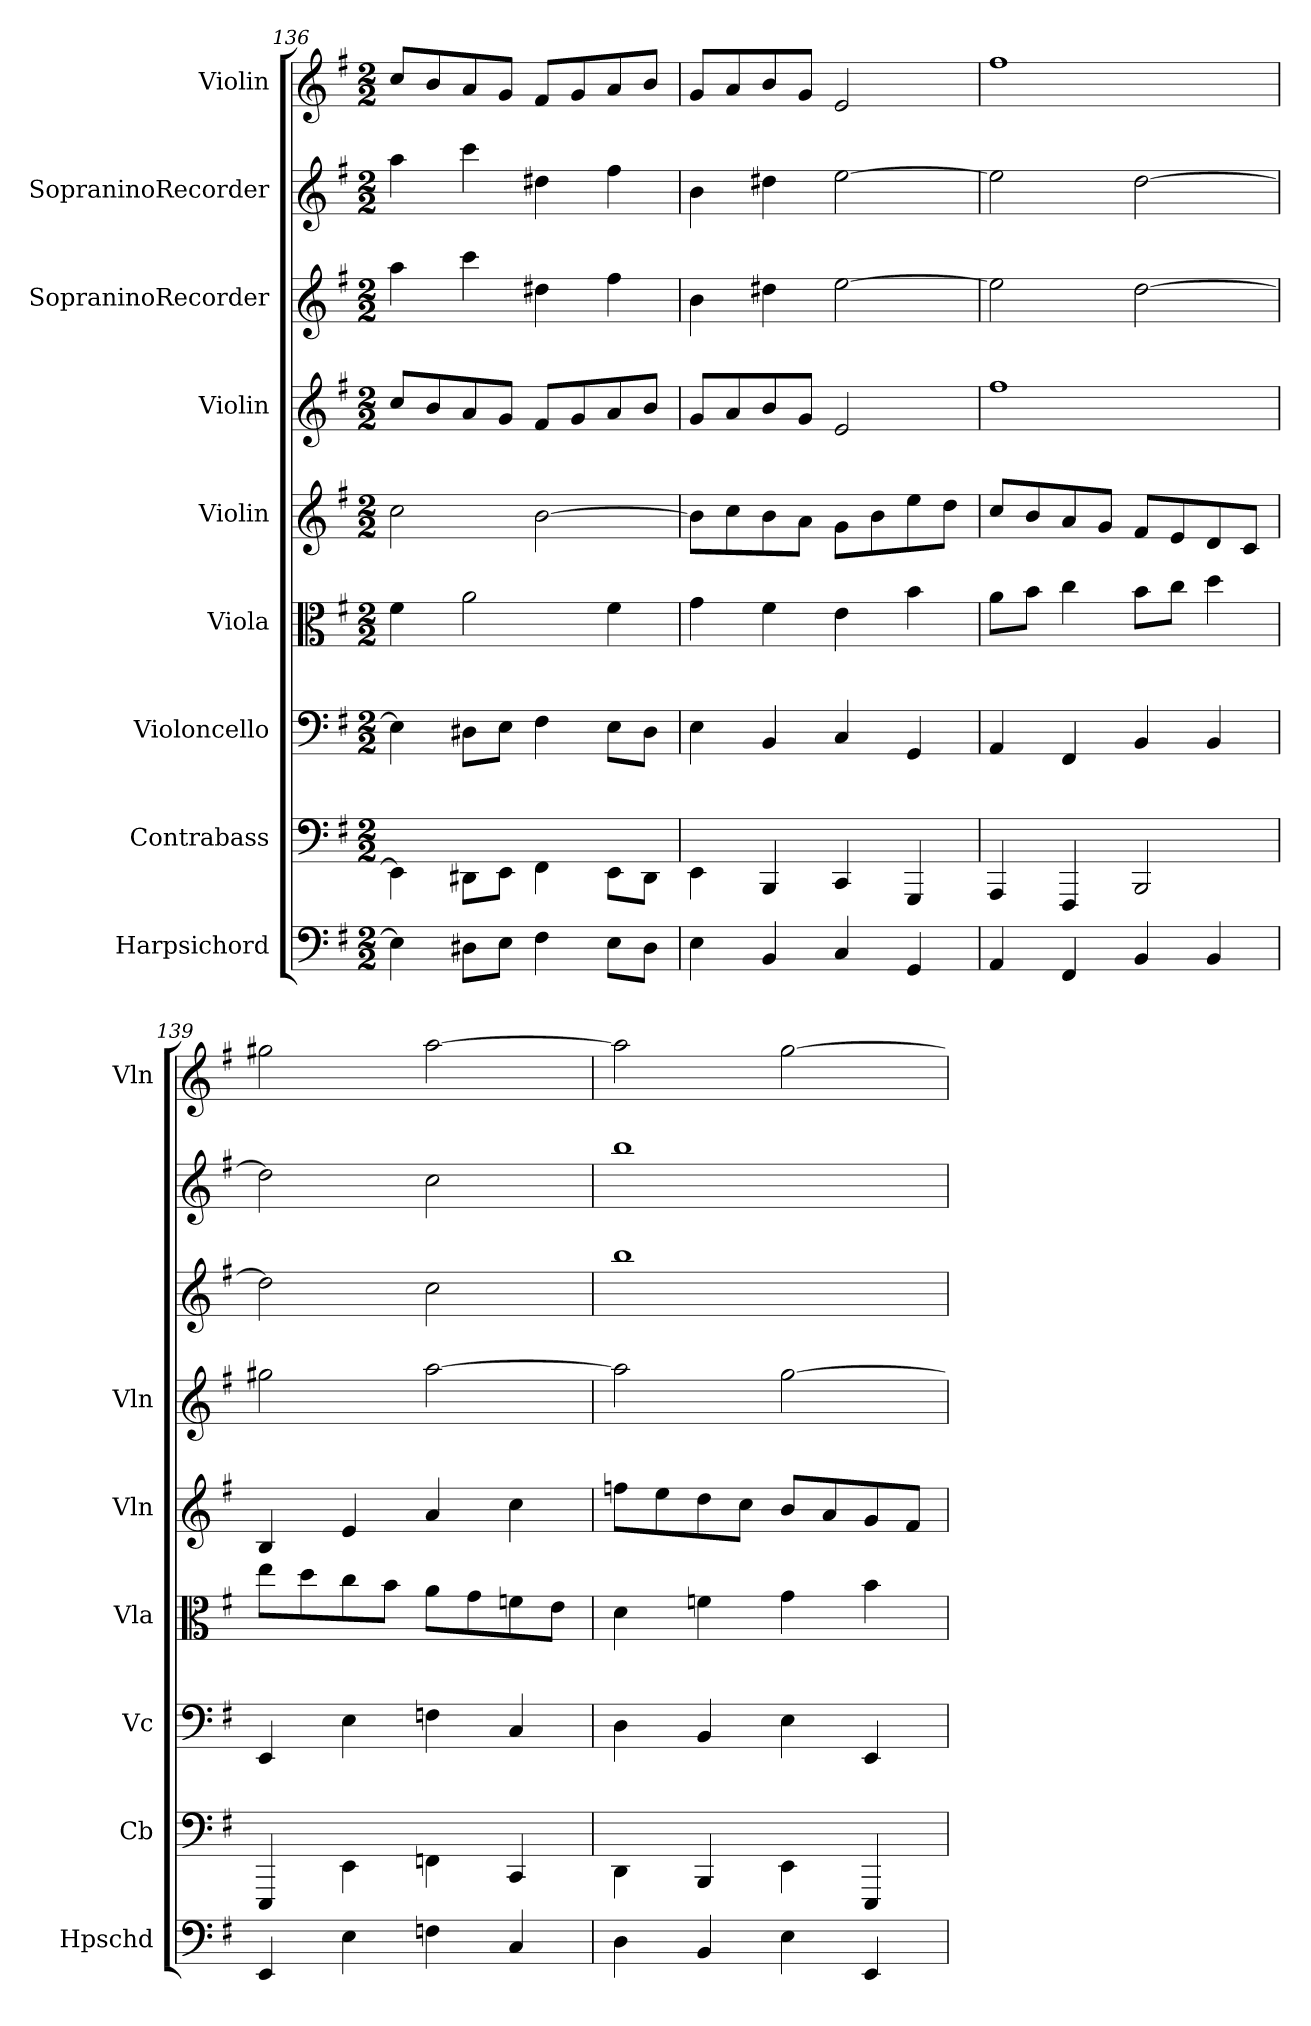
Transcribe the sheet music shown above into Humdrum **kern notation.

**kern	**kern	**kern	**kern	**kern	**kern	**kern	**kern	**kern
*part9	*part8	*part7	*part6	*part5	*part4	*part3	*part2	*part1
*staff9	*staff8	*staff7	*staff6	*staff5	*staff4	*staff3	*staff2	*staff1
*I"Harpsichord	*I"Contrabass	*I"Violoncello	*I"Viola	*I"Violin	*I"Violin	*I"SopraninoRecorder	*I"SopraninoRecorder	*I"Violin
*I'Hpschd	*I'Cb	*I'Vc	*I'Vla	*I'Vln	*I'Vln	*	*	*I'Vln
*clefF4	*clefF4	*clefF4	*clefC3	*clefG2	*clefG2	*clefG2	*clefG2	*clefG2
*k[f#]	*k[f#]	*k[f#]	*k[f#]	*k[f#]	*k[f#]	*k[f#]	*k[f#]	*k[f#]
*G:	*G:	*G:	*G:	*G:	*G:	*G:	*G:	*G:
*M2/2	*M2/2	*M2/2	*M2/2	*M2/2	*M2/2	*M2/2	*M2/2	*M2/2
=136	=136	=136	=136	=136	=136	=136	=136	=136
4E\]	4EE\]	4E\]	4f#\	2cc\	8cc/L	4aa\	4aa\	8cc/L
.	.	.	.	.	8b/	.	.	8b/
8D#X\L	8DD#X\L	8D#X\L	2a\	.	8a/	4ccc\	4ccc\	8a/
8E\J	8EE\J	8E\J	.	.	8g/J	.	.	8g/J
4F#\	4FF#\	4F#\	.	[2b\	8f#/L	4dd#X\	4dd#X\	8f#/L
.	.	.	.	.	8g/	.	.	8g/
8E\L	8EE\L	8E\L	4f#\	.	8a/	4ff#\	4ff#\	8a/
8D#\J	8DD#\J	8D#\J	.	.	8b/J	.	.	8b/J
=137	=137	=137	=137	=137	=137	=137	=137	=137
4E\	4EE\	4E\	4g\	8b\L]	8g/L	4b\	4b\	8g/L
.	.	.	.	8cc\	8a/	.	.	8a/
4BB/	4BBB/	4BB/	4f#\	8b\	8b/	4dd#X\	4dd#X\	8b/
.	.	.	.	8a\J	8g/J	.	.	8g/J
4C/	4CC/	4C/	4e\	8g\L	2e/	[2ee\	[2ee\	2e/
.	.	.	.	8b\	.	.	.	.
4GG/	4GGG/	4GG/	4b\	8ee\	.	.	.	.
.	.	.	.	8dd\J	.	.	.	.
=138	=138	=138	=138	=138	=138	=138	=138	=138
4AA/	4AAA/	4AA/	8a\L	8cc/L	1ff#\	2ee\]	2ee\]	1ff#\
.	.	.	8b\J	8b/	.	.	.	.
4FF#/	4FFF#/	4FF#/	4cc\	8a/	.	.	.	.
.	.	.	.	8g/J	.	.	.	.
4BB/	2BBB/	4BB/	8b\L	8f#/L	.	[2dd\	[2dd\	.
.	.	.	8cc\J	8e/	.	.	.	.
4BB/	.	4BB/	4dd\	8d/	.	.	.	.
.	.	.	.	8c/J	.	.	.	.
=139	=139	=139	=139	=139	=139	=139	=139	=139
4EE/	4EEE/	4EE/	8ee\L	4B/	2gg#X\	2dd\]	2dd\]	2gg#X\
.	.	.	8dd\	.	.	.	.	.
4E\	4EE\	4E\	8cc\	4e/	.	.	.	.
.	.	.	8b\J	.	.	.	.	.
4Fn\	4FFn\	4Fn\	8a\L	4a/	[2aa\	2cc\	2cc\	[2aa\
.	.	.	8g\	.	.	.	.	.
4C/	4CC/	4C/	8fn\	4cc\	.	.	.	.
.	.	.	8e\J	.	.	.	.	.
=140	=140	=140	=140	=140	=140	=140	=140	=140
4D\	4DD\	4D\	4d\	8ffn\L	2aa\]	1bb\	1bb\	2aa\]
.	.	.	.	8ee\	.	.	.	.
4BB/	4BBB/	4BB/	4fn\	8dd\	.	.	.	.
.	.	.	.	8cc\J	.	.	.	.
4E\	4EE\	4E\	4g\	8b/L	[2gg\	.	.	[2gg\
.	.	.	.	8a/	.	.	.	.
4EE/	4EEE/	4EE/	4b\	8g/	.	.	.	.
.	.	.	.	8f#/J	.	.	.	.
=	=	=	=	=	=	=	=	=
*-	*-	*-	*-	*-	*-	*-	*-	*-
